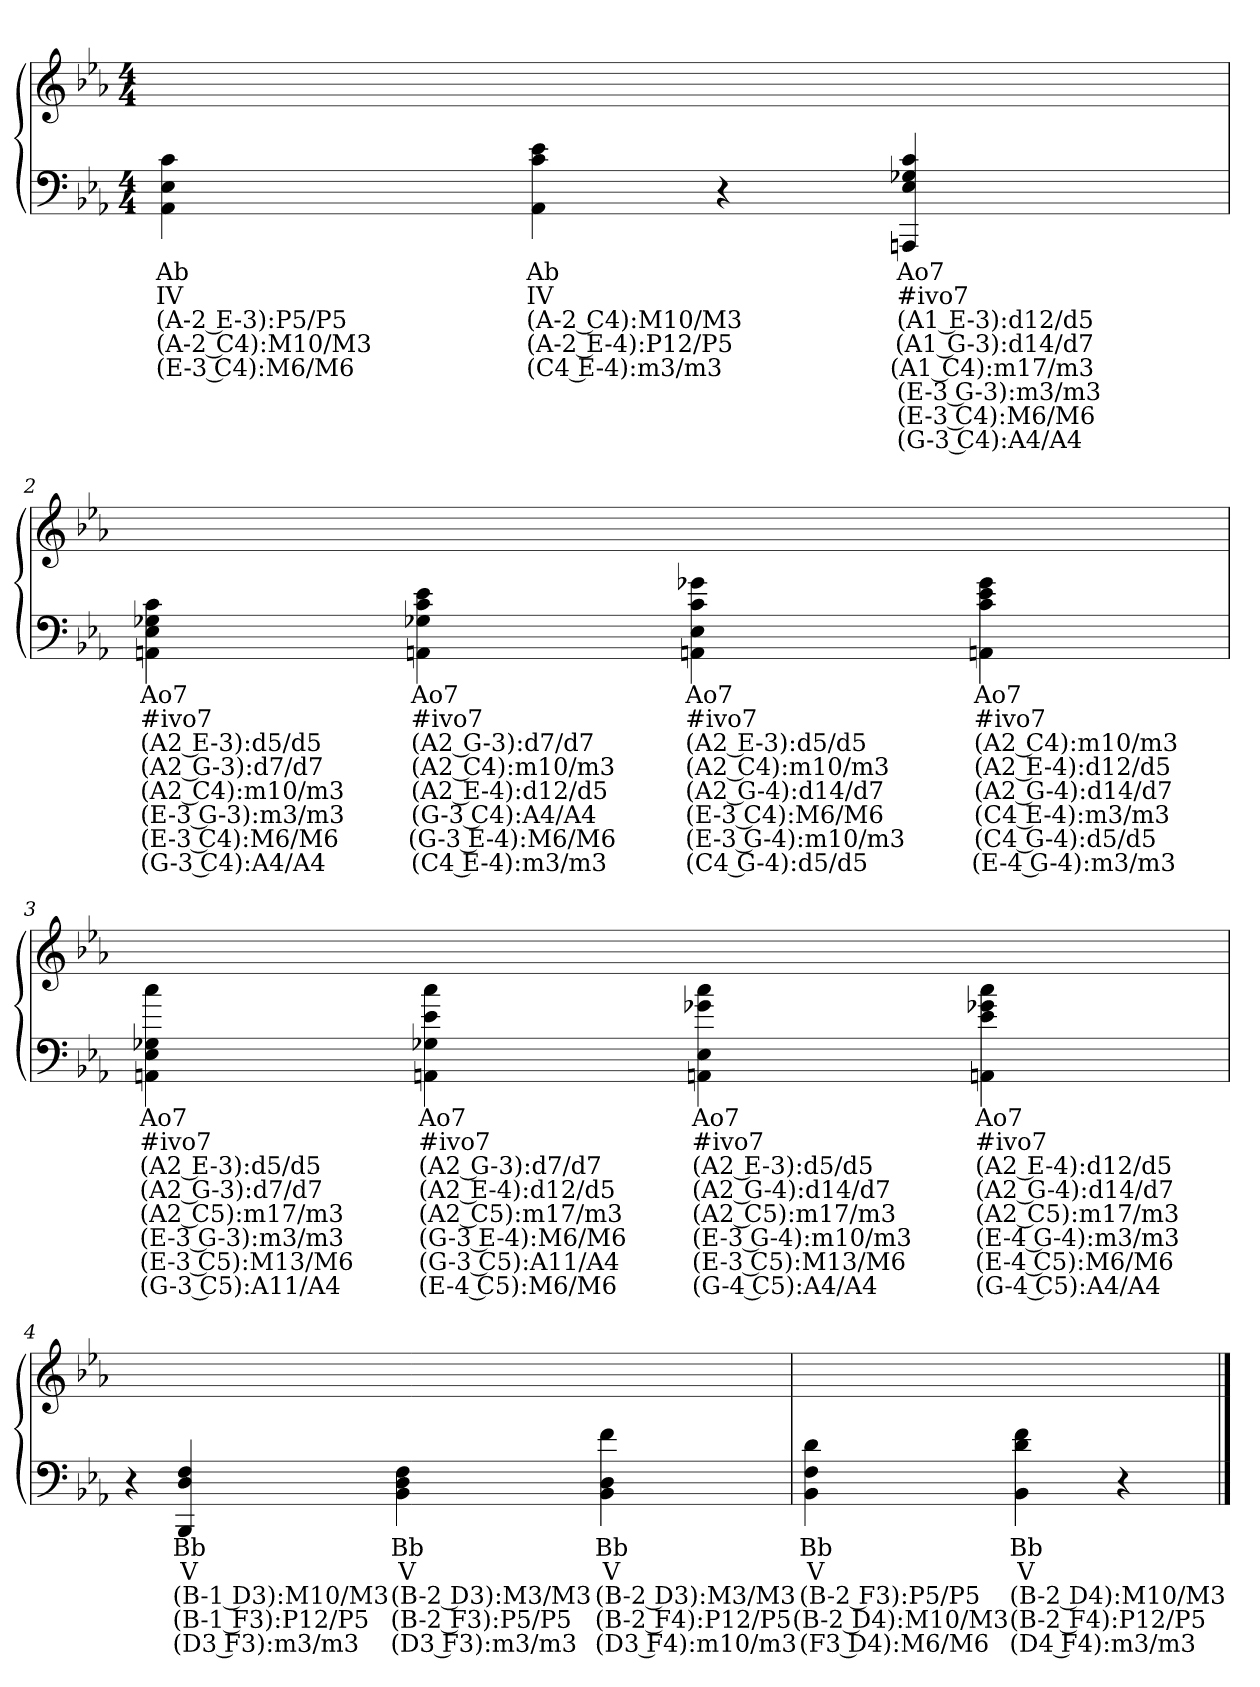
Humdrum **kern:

**kern	**text	**text	**text	**text	**text	**text	**text	**text	**kern
*part2	*part2	*part2	*part2	*part2	*part2	*part2	*part2	*part2	*part1
*staff2	*staff2	*staff2	*staff2	*staff2	*staff2	*staff2	*staff2	*staff2	*staff1
*clefF4	*	*	*	*	*	*	*	*	*clefG2
*k[b-e-a-]	*	*	*	*	*	*	*	*	*k[b-e-a-]
*E-:	*	*	*	*	*	*	*	*	*E-:
*M4/4	*	*	*	*	*	*	*	*	*M4/4
*MM60	*	*	*	*	*	*	*	*	*MM60
=1	=1	=1	=1	=1	=1	=1	=1	=1	=1
4AA- 4E- 4c	Ab	IV	(A-2 E-3):P5/P5	(A-2 C4):M10/M3	(E-3 C4):M6/M6	.	.	.	1ryy
4AA- 4c 4e-	Ab	IV	(A-2 C4):M10/M3	(A-2 E-4):P12/P5	(C4 E-4):m3/m3	.	.	.	.
4r	.	.	.	.	.	.	.	.	.
4AAAn 4E- 4G-X 4c	Ao7	#ivo7	(A1 E-3):d12/d5	(A1 G-3):d14/d7	(A1 C4):m17/m3	(E-3 G-3):m3/m3	(E-3 C4):M6/M6	(G-3 C4):A4/A4	.
=2	=2	=2	=2	=2	=2	=2	=2	=2	=2
4AAn 4E- 4G-X 4c	Ao7	#ivo7	(A2 E-3):d5/d5	(A2 G-3):d7/d7	(A2 C4):m10/m3	(E-3 G-3):m3/m3	(E-3 C4):M6/M6	(G-3 C4):A4/A4	1ryy
4AAn 4G-X 4c 4e-	Ao7	#ivo7	(A2 G-3):d7/d7	(A2 C4):m10/m3	(A2 E-4):d12/d5	(G-3 C4):A4/A4	(G-3 E-4):M6/M6	(C4 E-4):m3/m3	.
4AAn 4E- 4c 4g-X	Ao7	#ivo7	(A2 E-3):d5/d5	(A2 C4):m10/m3	(A2 G-4):d14/d7	(E-3 C4):M6/M6	(E-3 G-4):m10/m3	(C4 G-4):d5/d5	.
4AAn 4c 4e- 4g-	Ao7	#ivo7	(A2 C4):m10/m3	(A2 E-4):d12/d5	(A2 G-4):d14/d7	(C4 E-4):m3/m3	(C4 G-4):d5/d5	(E-4 G-4):m3/m3	.
=3	=3	=3	=3	=3	=3	=3	=3	=3	=3
4AAn 4E- 4G-X 4cc	Ao7	#ivo7	(A2 E-3):d5/d5	(A2 G-3):d7/d7	(A2 C5):m17/m3	(E-3 G-3):m3/m3	(E-3 C5):M13/M6	(G-3 C5):A11/A4	1ryy
4AAn 4G-X 4e- 4cc	Ao7	#ivo7	(A2 G-3):d7/d7	(A2 E-4):d12/d5	(A2 C5):m17/m3	(G-3 E-4):M6/M6	(G-3 C5):A11/A4	(E-4 C5):M6/M6	.
4AAn 4E- 4g-X 4cc	Ao7	#ivo7	(A2 E-3):d5/d5	(A2 G-4):d14/d7	(A2 C5):m17/m3	(E-3 G-4):m10/m3	(E-3 C5):M13/M6	(G-4 C5):A4/A4	.
4AAn 4e- 4g-X 4cc	Ao7	#ivo7	(A2 E-4):d12/d5	(A2 G-4):d14/d7	(A2 C5):m17/m3	(E-4 G-4):m3/m3	(E-4 C5):M6/M6	(G-4 C5):A4/A4	.
=4	=4	=4	=4	=4	=4	=4	=4	=4	=4
4r	.	.	.	.	.	.	.	.	1ryy
4BBB- 4D 4F	Bb	V	(B-1 D3):M10/M3	(B-1 F3):P12/P5	(D3 F3):m3/m3	.	.	.	.
4BB- 4D 4F	Bb	V	(B-2 D3):M3/M3	(B-2 F3):P5/P5	(D3 F3):m3/m3	.	.	.	.
4BB- 4D 4f	Bb	V	(B-2 D3):M3/M3	(B-2 F4):P12/P5	(D3 F4):m10/m3	.	.	.	.
=5	=5	=5	=5	=5	=5	=5	=5	=5	=5
4BB- 4F 4d	Bb	V	(B-2 F3):P5/P5	(B-2 D4):M10/M3	(F3 D4):M6/M6	.	.	.	2.ryy
4BB- 4d 4f	Bb	V	(B-2 D4):M10/M3	(B-2 F4):P12/P5	(D4 F4):m3/m3	.	.	.	.
4r	.	.	.	.	.	.	.	.	.
==	==	==	==	==	==	==	==	==	==
*-	*-	*-	*-	*-	*-	*-	*-	*-	*-
